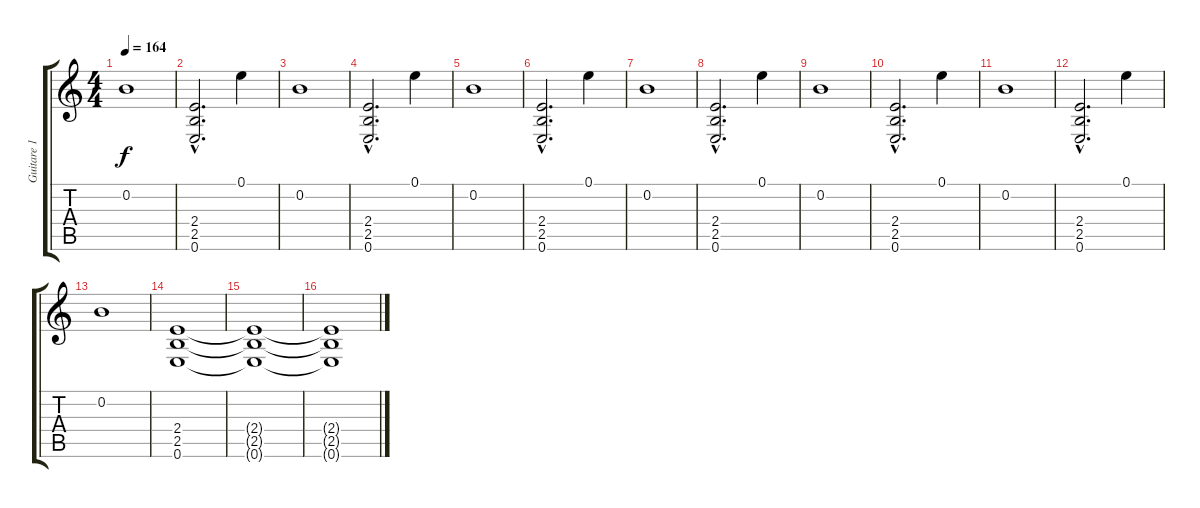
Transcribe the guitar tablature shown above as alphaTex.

\track ("Guitare 1 *" "Guitare 1 ") {instrument distortionguitar}
\staff {score tabs}
\tuning (E4 B3 G3 D3 A2 E2) {hide}
\ts (4 4)
\tempo 164
\clef g2
\ks c
0.2.1{dy f} |
(2.4{hac} 2.5{hac} 0.6{hac}).2{d} 0.1.4 |
0.2.1 |
(2.4{hac} 2.5{hac} 0.6{hac}).2{d} 0.1.4 |
0.2.1 |
(2.4{hac} 2.5{hac} 0.6{hac}).2{d} 0.1.4 |
0.2.1 |
(2.4{hac} 2.5{hac} 0.6{hac}).2{d} 0.1.4 |
0.2.1 |
(2.4{hac} 2.5{hac} 0.6{hac}).2{d} 0.1.4 |
0.2.1 |
(2.4{hac} 2.5{hac} 0.6{hac}).2{d} 0.1.4 |
0.2.1 |
(2.4 2.5 0.6).1 |
(2.4{t} 2.5{t} 0.6{t}).1 |
(2.4{t} 2.5{t} 0.6{t}).1
